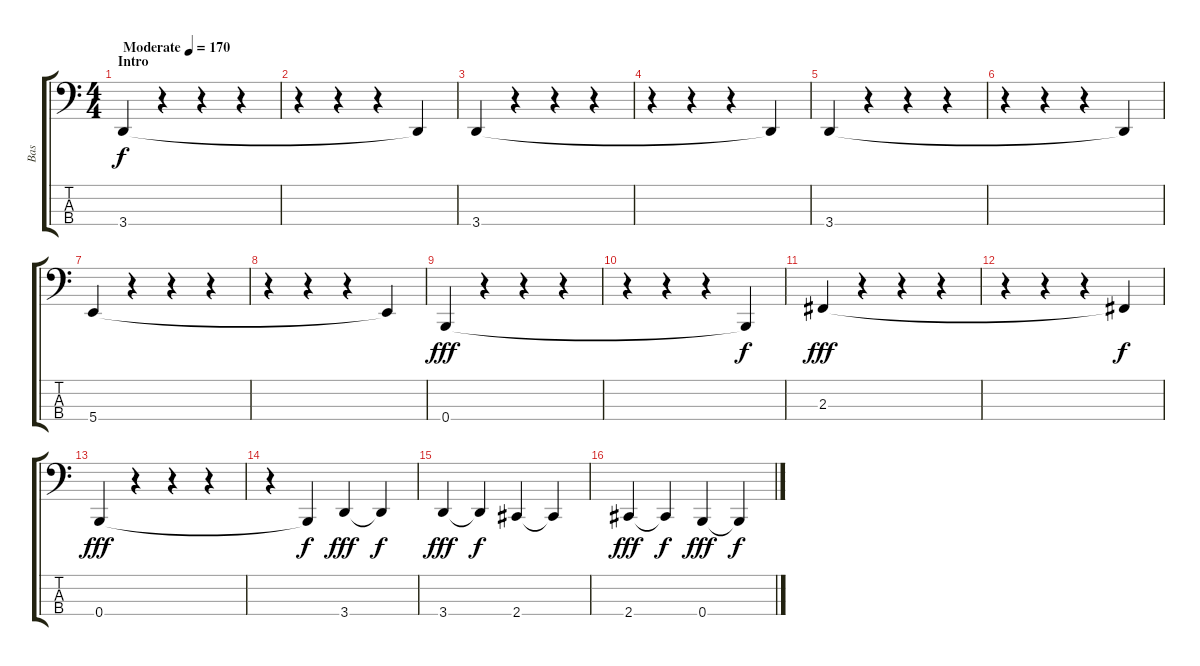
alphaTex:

\track ("Bas" "Bas") {instrument electricbasspick}
\staff {score tabs}
\tuning (D2 A1 E1 B0) {hide}
\ts (4 4)
\section ("" "Intro")
\tempo (170 "Moderate")
\clef f4
\ks c
3.4.4{dy f instrument electricbasspick} r.4 r.4 r.4 |
r.4 r.4 r.4 3.4{t}.4 |
3.4.4 r.4 r.4 r.4 |
r.4 r.4 r.4 3.4{t}.4 |
3.4.4 r.4 r.4 r.4 |
r.4 r.4 r.4 3.4{t}.4 |
5.4.4 r.4 r.4 r.4 |
r.4 r.4 r.4 5.4{t}.4 |
0.4.4{dy fff} r.4 r.4 r.4 |
r.4 r.4 r.4 0.4{t}.4{dy f} |
2.3.4{dy fff} r.4 r.4 r.4 |
r.4 r.4 r.4 2.3{t}.4{dy f} |
0.4.4{dy fff} r.4 r.4 r.4 |
r.4 0.4{t}.4{dy f} 3.4.4{dy fff} 3.4{t}.4{dy f} |
3.4.4{dy fff} 3.4{t}.4{dy f} 2.4.4 2.4{t}.4 |
2.4.4{dy fff} 2.4{t}.4{dy f} 0.4.4{dy fff} 0.4{t}.4{dy f}
